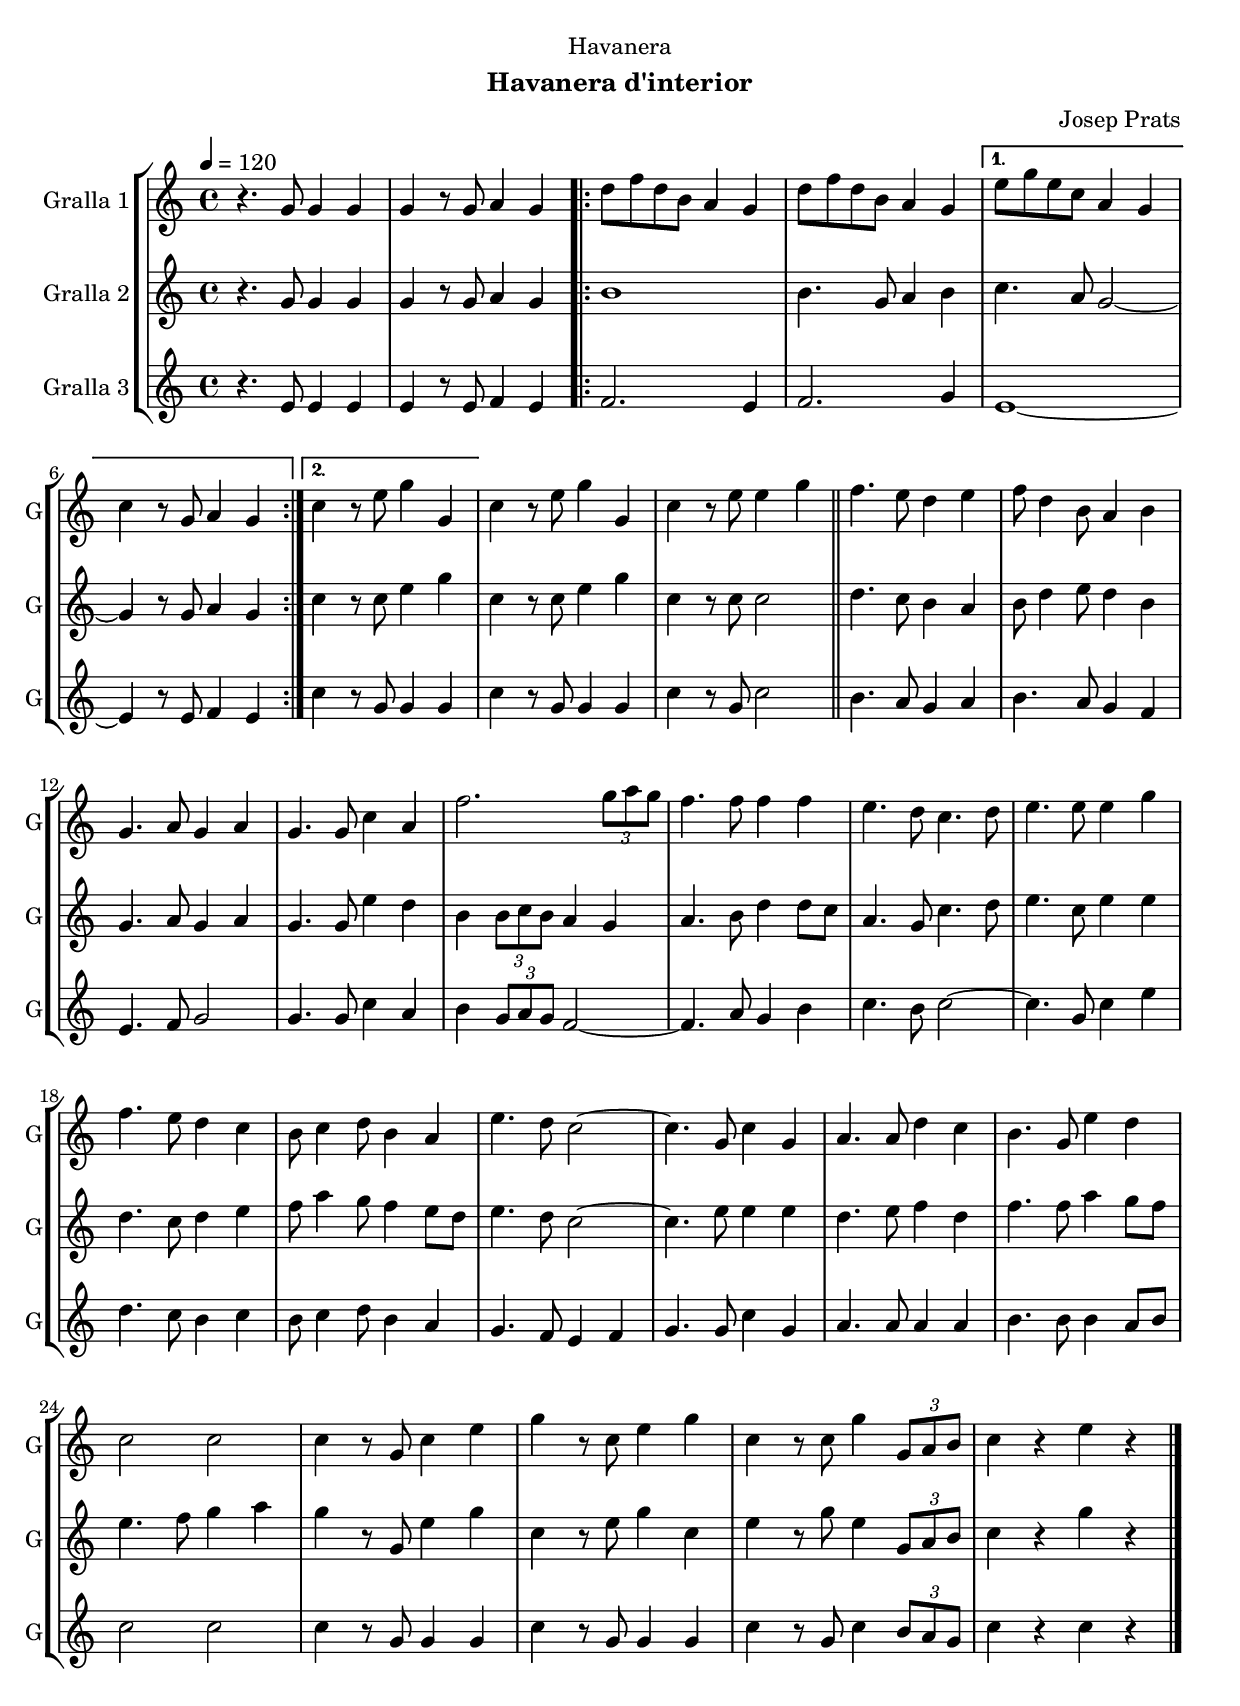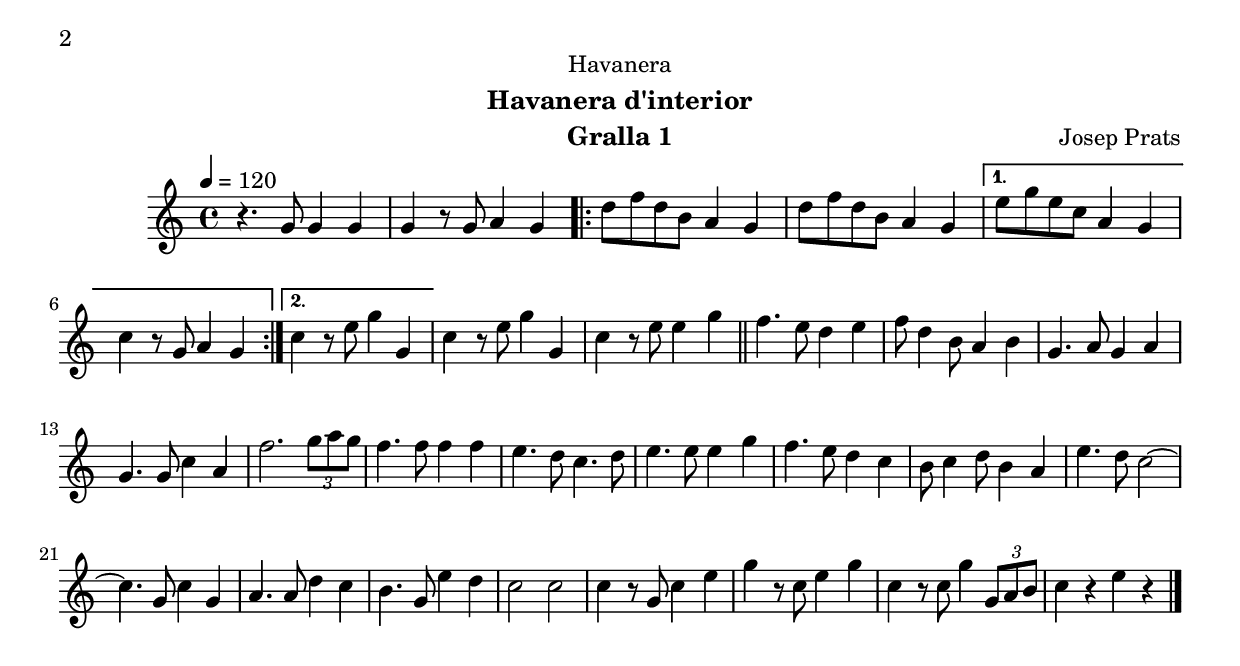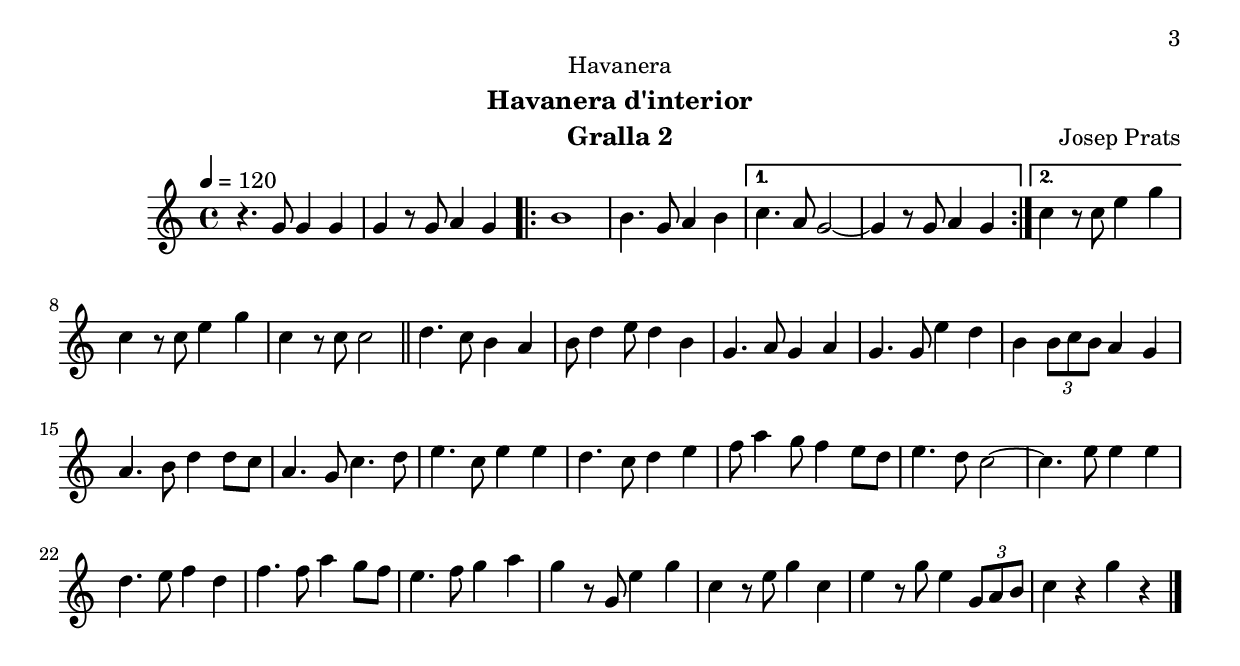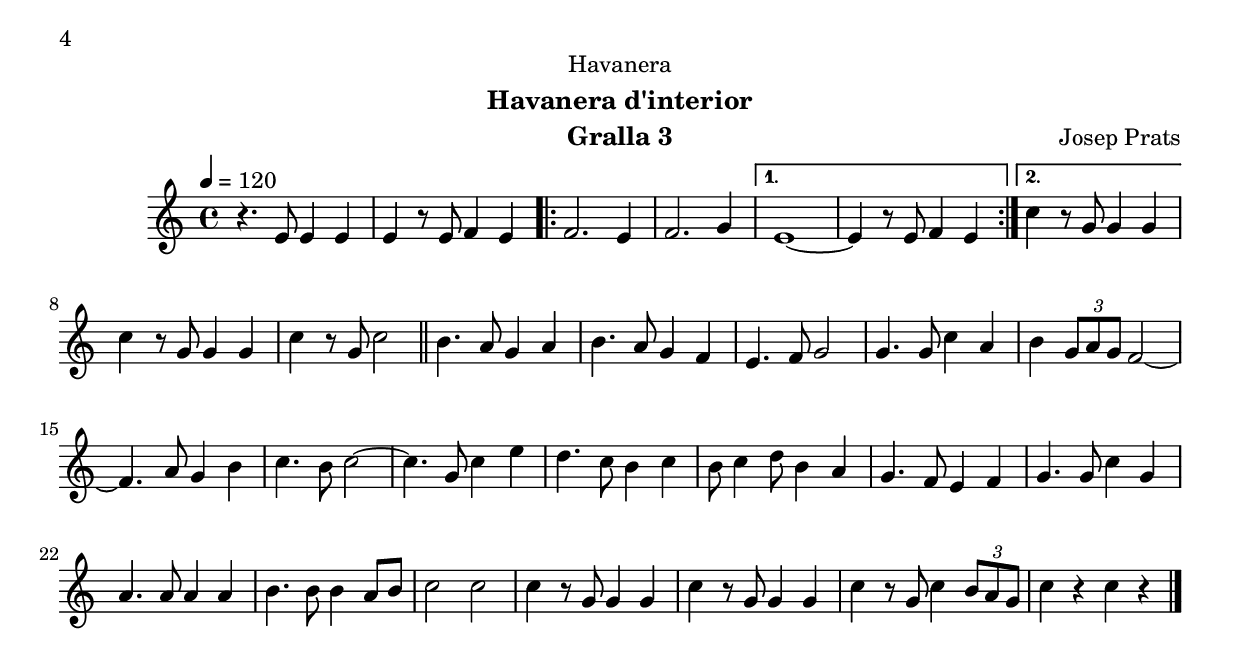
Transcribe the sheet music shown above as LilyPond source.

\version "2.22.1"

\header {
  dedication="Havanera"
  title=""
  subtitle="Havanera d'interior"
  subsubtitle=""
  poet=""
  meter=""
  piece=""
  composer="Josep Prats"
  arranger=""
  opus=""
  instrument=""
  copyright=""
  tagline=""
}

liniaroAa =
\relative g'
{
  \tempo 4=120
  \clef treble
  \key c \major
  \time 4/4
  r4. g8 g4 g  |
  g4 r8 g a4 g  |
  \repeat volta 2 { d'8 f d b a4 g  |
  d'8 f d b a4 g }
  %05
  \alternative { { e'8 g e c a4 g  |
  c4 r8 g a4 g }
  { c4 r8 e g4 g, } }
  c4 r8 e g4 g,  |
  c4 r8 e e4 g  \bar "||"
  %10
  f4. e8 d4 e  |
  f8 d4 b8 a4 b  |
  g4. a8 g4 a  |
  g4. g8 c4 a  |
  f'2. \times 2/3 { g8 a g }  |
  %15
  f4. f8 f4 f  |
  e4. d8 c4. d8  |
  e4. e8 e4 g  |
  f4. e8 d4 c  |
  b8 c4 d8 b4 a  |
  %20
  e'4. d8 c2 ~  |
  c4. g8 c4 g  |
  a4. a8 d4 c  |
  b4. g8 e'4 d  |
  c2 c  |
  %25
  c4 r8 g c4 e  |
  g4 r8 c, e4 g  |
  c,4 r8 c g'4 \times 2/3 { g,8 a b }  |
  c4 r e r  \bar "|."
}

liniaroAb =
\relative g'
{
  \tempo 4=120
  \clef treble
  \key c \major
  \time 4/4
  r4. g8 g4 g  |
  g4 r8 g a4 g  |
  \repeat volta 2 { b1  |
  b4. g8 a4 b }
  %05
  \alternative { { c4. a8 g2 ~  |
  g4 r8 g a4 g }
  { c4 r8 c e4 g } }
  c,4 r8 c e4 g  |
  c,4 r8 c c2  \bar "||"
  %10
  d4. c8 b4 a  |
  b8 d4 e8 d4 b  |
  g4. a8 g4 a  |
  g4. g8 e'4 d  |
  b4 \times 2/3 { b8 c b } a4 g  |
  %15
  a4. b8 d4 d8 c  |
  a4. g8 c4. d8  |
  e4. c8 e4 e  |
  d4. c8 d4 e  |
  f8 a4 g8 f4 e8 d  |
  %20
  e4. d8 c2 ~  |
  c4. e8 e4 e  |
  d4. e8 f4 d  |
  f4. f8 a4 g8 f  |
  e4. f8 g4 a  |
  %25
  g4 r8 g, e'4 g  |
  c,4 r8 e g4 c,  |
  e4 r8 g e4 \times 2/3 { g,8 a b }  |
  c4 r g' r  \bar "|."
}

liniaroAc =
\relative e'
{
  \tempo 4=120
  \clef treble
  \key c \major
  \time 4/4
  r4. e8 e4 e  |
  e4 r8 e f4 e  |
  \repeat volta 2 { f2. e4  |
  f2. g4 }
  %05
  \alternative { { e1 ~  |
  e4 r8 e f4 e }
  { c'4 r8 g g4 g } }
  c4 r8 g g4 g  |
  c4 r8 g c2  \bar "||"
  %10
  b4. a8 g4 a  |
  b4. a8 g4 f  |
  e4. f8 g2  |
  g4. g8 c4 a  |
  b4 \times 2/3 { g8 a g } f2 ~  |
  %15
  f4. a8 g4 b  |
  c4. b8 c2 ~  |
  c4. g8 c4 e  |
  d4. c8 b4 c  |
  b8 c4 d8 b4 a  |
  %20
  g4. f8 e4 f  |
  g4. g8 c4 g  |
  a4. a8 a4 a  |
  b4. b8 b4 a8 b  |
  c2 c  |
  %25
  c4 r8 g g4 g  |
  c4 r8 g g4 g  |
  c4 r8 g c4 \times 2/3 { b8 a g }  |
  c4 r c r  \bar "|."
}

\bookpart {
  \score {
    \new StaffGroup {
      \override Score.RehearsalMark #'self-alignment-X = #LEFT
      <<
        \new Staff \with {instrumentName = #"Gralla 1" shortInstrumentName = #"G"} \liniaroAa
        \new Staff \with {instrumentName = #"Gralla 2" shortInstrumentName = #"G"} \liniaroAb
        \new Staff \with {instrumentName = #"Gralla 3" shortInstrumentName = #"G"} \liniaroAc
      >>
    }
    \layout {}
  }
  \score { \unfoldRepeats
    \new StaffGroup {
      \override Score.RehearsalMark #'self-alignment-X = #LEFT
      <<
        \new Staff \with {instrumentName = #"Gralla 1" shortInstrumentName = #"G"} \liniaroAa
        \new Staff \with {instrumentName = #"Gralla 2" shortInstrumentName = #"G"} \liniaroAb
        \new Staff \with {instrumentName = #"Gralla 3" shortInstrumentName = #"G"} \liniaroAc
      >>
    }
    \midi {
      \set Staff.midiInstrument = "oboe"
      \set DrumStaff.midiInstrument = "drums"
    }
  }
}

\bookpart {
  \header {instrument="Gralla 1"}
  \score {
    \new StaffGroup {
      \override Score.RehearsalMark #'self-alignment-X = #LEFT
      <<
        \new Staff \liniaroAa
      >>
    }
    \layout {}
  }
  \score { \unfoldRepeats
    \new StaffGroup {
      \override Score.RehearsalMark #'self-alignment-X = #LEFT
      <<
        \new Staff \liniaroAa
      >>
    }
    \midi {
      \set Staff.midiInstrument = "oboe"
      \set DrumStaff.midiInstrument = "drums"
    }
  }
}

\bookpart {
  \header {instrument="Gralla 2"}
  \score {
    \new StaffGroup {
      \override Score.RehearsalMark #'self-alignment-X = #LEFT
      <<
        \new Staff \liniaroAb
      >>
    }
    \layout {}
  }
  \score { \unfoldRepeats
    \new StaffGroup {
      \override Score.RehearsalMark #'self-alignment-X = #LEFT
      <<
        \new Staff \liniaroAb
      >>
    }
    \midi {
      \set Staff.midiInstrument = "oboe"
      \set DrumStaff.midiInstrument = "drums"
    }
  }
}

\bookpart {
  \header {instrument="Gralla 3"}
  \score {
    \new StaffGroup {
      \override Score.RehearsalMark #'self-alignment-X = #LEFT
      <<
        \new Staff \liniaroAc
      >>
    }
    \layout {}
  }
  \score { \unfoldRepeats
    \new StaffGroup {
      \override Score.RehearsalMark #'self-alignment-X = #LEFT
      <<
        \new Staff \liniaroAc
      >>
    }
    \midi {
      \set Staff.midiInstrument = "oboe"
      \set DrumStaff.midiInstrument = "drums"
    }
  }
}

